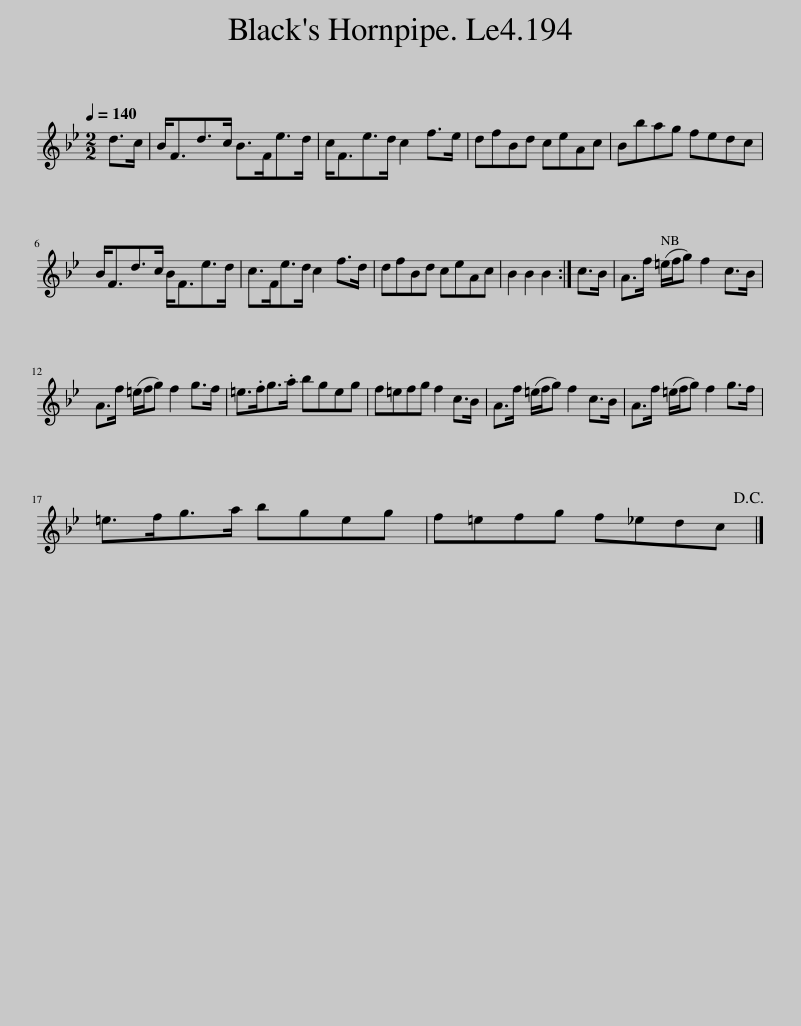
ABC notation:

X:1
L:1/8
Q:1/4=140
M:2/2
I:linebreak $
K:Bb
V:1 treble
V:1
 d>c | B<Fd>c B>Fe>d | c<Fe>d c2 f>e | dfBd ceAc | Bbag fedc |$ %5
 B<Fd>c B<Fe>d | c>Fe>d c2 f>d | dfBd ceAc | B2 B2 B2 :| c>B | %10
 A>f (=e/f/g) f2 c>B |$ A>f (=e/f/g) f2 g>f | =e>.fg>.a bgeg | f=efg f2 c>B | A>f (=e/f/g) f2 c>B | %15
 A>f (=e/f/g) f2 g>f |$ =e>fg>a bgeg | f=efg f_edc!D.C.! |] %18
